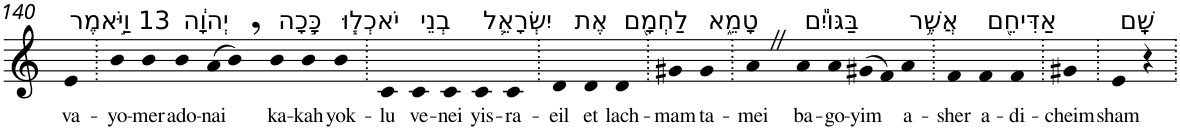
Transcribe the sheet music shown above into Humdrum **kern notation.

**kern	**text
*part1	*part1
*staff1	*staff1
*I"Piano	*
*I'Pno	*
!!LO:PB:g=z
*clefG2	*
*k[]	*
=140	=140
!LO:TX:a:t=13 וַיֹּ֣אמֶר	!
!	!LO:LY:b
4e	va-
=141.	=141.
!	!LO:LY:b
4b	-yo-
!	!LO:LY:b
4b	-mer
!LO:TX:a:t=יְהוָ֔ה	!
!	!LO:LY:b
4b	ado-
!	!LO:LY:b
(>8a	-nai
8b,)	.
!LO:TX:a:t=כָּ֣כָה	!
!	!LO:LY:b
4b	ka-
!	!LO:LY:b
4b	-kah
!LO:TX:a:t=יֹאכְל֧וּ	!
!	!LO:LY:b
4b	yok-
=142.	=142.
!	!LO:LY:b
4c	-lu
!LO:TX:a:t=בְנֵי	!
!	!LO:LY:b
4c	ve-
!	!LO:LY:b
4c	-nei
!LO:TX:a:t=יִשְׂרָאֵ֛ל	!
!	!LO:LY:b
4c	yis-
!	!LO:LY:b
4c	-ra-
=143.	=143.
!	!LO:LY:b
4d	-eil
!LO:TX:a:t=אֶת	!
!	!LO:LY:b
4d	et
!LO:TX:a:t=לַחְמָ֖ם	!
!	!LO:LY:b
4d	lach-
=144.	=144.
!	!LO:LY:b
4g#X	-mam
!LO:TX:a:t=טָמֵ֑א	!
!	!LO:LY:b
4g#	ta-
=145.	=145.
!	!LO:LY:b
4aZ	-mei
!LO:TX:a:t=בַּגּוֹיִ֕ם	!
!	!LO:LY:b
4a	ba-
!	!LO:LY:b
4a	-go-
!	!LO:LY:b
(>8g#X	-yim
8f)	.
!LO:TX:a:t=אֲשֶׁ֥ר	!
!	!LO:LY:b
4a	a-
=146.	=146.
!	!LO:LY:b
4f	-sher
!LO:TX:a:t=אַדִּיחֵ֖ם	!
!	!LO:LY:b
4f	a-
!	!LO:LY:b
4f	-di-
=147.	=147.
!	!LO:LY:b
4g#X	-cheim
=148.	=148.
!LO:TX:a:t=שָֽׁם	!
!	!LO:LY:b
4e	sham
4r	.
=.	=.
*-	*-
